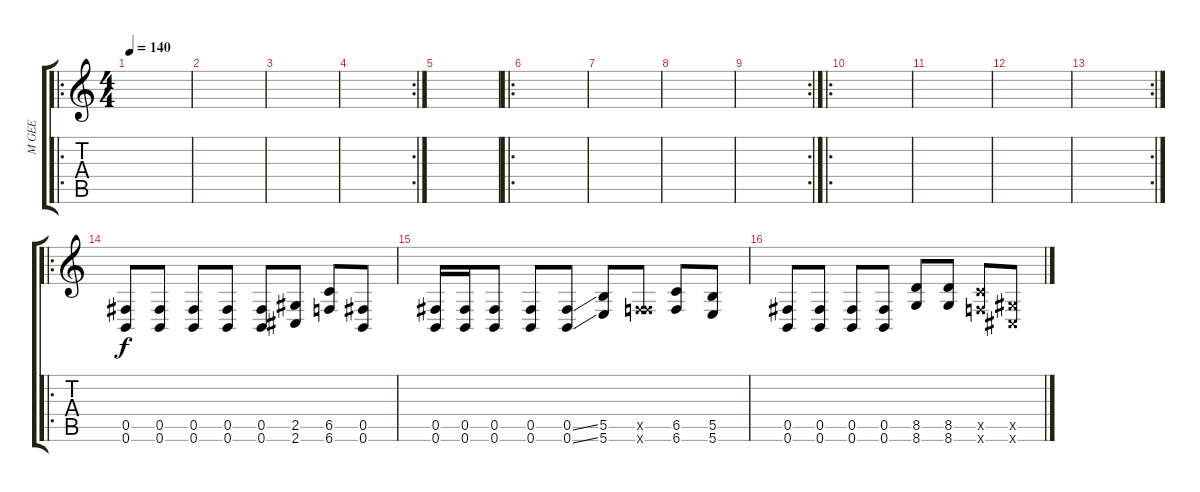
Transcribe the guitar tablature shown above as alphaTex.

\track ("M GEE" "M GEE") {instrument distortionguitar}
\staff {score tabs}
\tuning (Db4 Ab3 E3 B2 Gb2 B1) {hide}
\ro
\ts (4 4)
\tempo 140
\clef g2
\ks c
|
|
|
\rc 2
|
|
\ro
|
|
|
\rc 2
|
\ro
|
|
|
\rc 2
|
\ro
(0.5 0.6).8 (0.5 0.6).8 (0.5 0.6).8 (0.5 0.6).8 (0.5 0.6).8 (2.5 2.6).8 (6.5 6.6).8 (0.5 0.6).8 |
(0.5 0.6).16 (0.5 0.6).16 (0.5 0.6).8 (0.5 0.6).8 (0.5{ss} 0.6{ss}).8 (5.5 5.6).8 (0.5{x} 6.6{x}).8 (6.5 6.6).8 (5.5 5.6).8 |
(0.5 0.6).8 (0.5 0.6).8 (0.5 0.6).8 (0.5 0.6).8 (8.5 8.6).8 (8.5 8.6).8 (6.5{x} 6.6{x}).8 (2.5{x} 2.6{x}).8
